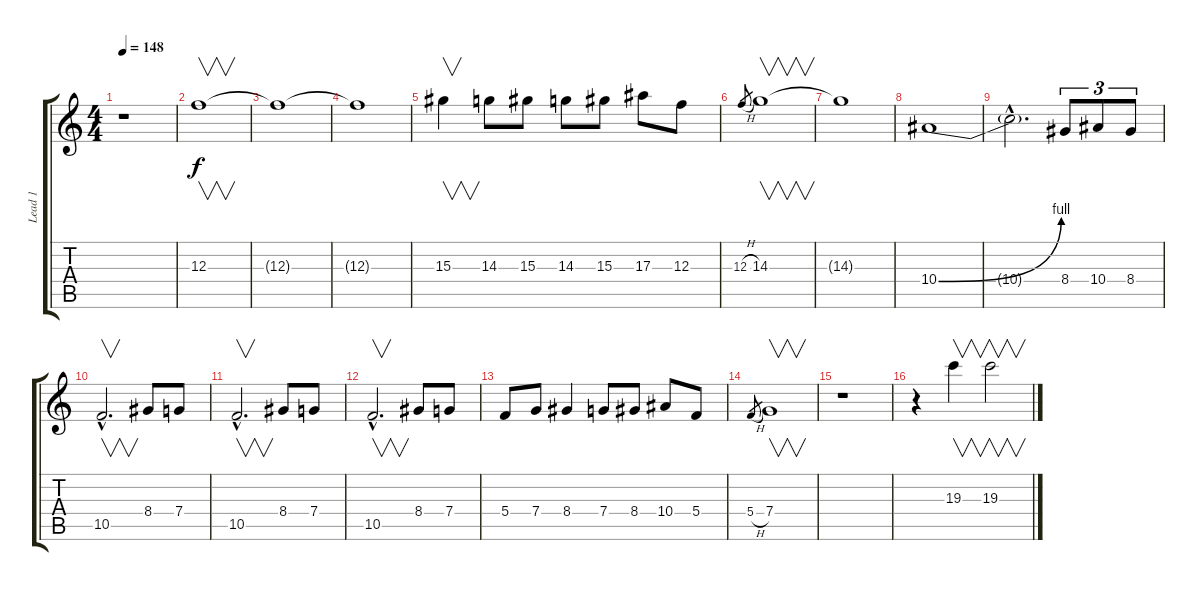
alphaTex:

\track ("Lead 1" "Lead 1") {instrument distortionguitar}
\staff {score tabs}
\tuning (D4 A3 F3 C3 G2 D2) {hide}
\ts (4 4)
\tempo 148
\clef g2
\ks c
r.1{dy f} |
12.3.1{v} |
12.3{t}.1 |
12.3{t}.1 |
15.3.4{v} 14.3.8 15.3.8 14.3.8 15.3.8 17.3.8 12.3.8 |
12.3{h}.8{gr} 14.3.1{v} |
14.3{t}.1 |
10.4{be (bend 0 0 60 4)}.1 |
10.4{hac t}.2{d} 8.4.8{tu (3 2)} 10.4.8{tu (3 2)} 8.4.8{tu (3 2)} |
10.5{hac}.2{v d} 8.4.8 7.4.8 |
10.5{hac}.2{v d} 8.4.8 7.4.8 |
10.5{hac}.2{v d} 8.4.8 7.4.8 |
5.4.8 7.4.8 8.4.4 7.4.8 8.4.8 10.4.8 5.4.8 |
5.4{h}.8{gr} 7.4.1{v} |
r.1 |
r.4 19.3.4{v} 19.3.2{v}
